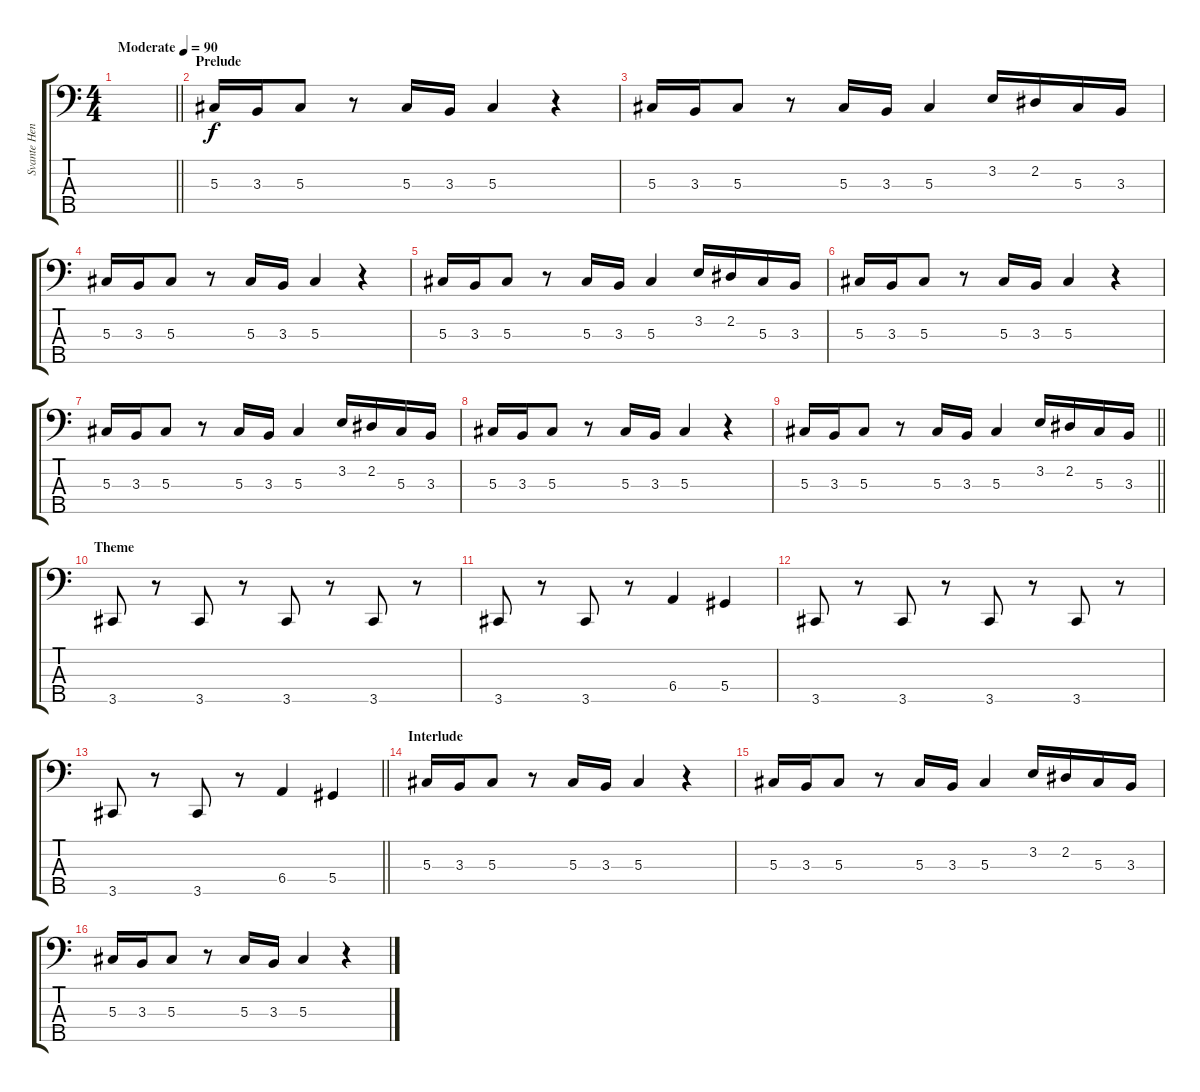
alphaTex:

\track ("Svante Henrysson" "Svante Hen") {instrument electricbassfinger}
\staff {score tabs}
\tuning (Gb2 Db2 Ab1 Eb1 Bb0) {hide}
\ts (4 4)
\tempo (90 "Moderate")
\clef f4
\barLineRight lightlight
\ks c
|
\section ("" "Prelude")
5.3.16 3.3.16 5.3.8 r.8 5.3.16 3.3.16 5.3.4 r.4 |
5.3.16 3.3.16 5.3.8 r.8 5.3.16 3.3.16 5.3.4 3.2.16 2.2.16 5.3.16 3.3.16 |
5.3.16 3.3.16 5.3.8 r.8 5.3.16 3.3.16 5.3.4 r.4 |
5.3.16 3.3.16 5.3.8 r.8 5.3.16 3.3.16 5.3.4 3.2.16 2.2.16 5.3.16 3.3.16 |
5.3.16 3.3.16 5.3.8 r.8 5.3.16 3.3.16 5.3.4 r.4 |
5.3.16 3.3.16 5.3.8 r.8 5.3.16 3.3.16 5.3.4 3.2.16 2.2.16 5.3.16 3.3.16 |
5.3.16 3.3.16 5.3.8 r.8 5.3.16 3.3.16 5.3.4 r.4 |
\barLineRight lightlight
5.3.16 3.3.16 5.3.8 r.8 5.3.16 3.3.16 5.3.4 3.2.16 2.2.16 5.3.16 3.3.16 |
\section ("" "Theme")
3.5.8 r.8 3.5.8 r.8 3.5.8 r.8 3.5.8 r.8 |
3.5.8 r.8 3.5.8 r.8 6.4.4 5.4.4 |
3.5.8 r.8 3.5.8 r.8 3.5.8 r.8 3.5.8 r.8 |
\barLineRight lightlight
3.5.8 r.8 3.5.8 r.8 6.4.4 5.4.4 |
\section ("" "Interlude")
5.3.16 3.3.16 5.3.8 r.8 5.3.16 3.3.16 5.3.4 r.4 |
5.3.16 3.3.16 5.3.8 r.8 5.3.16 3.3.16 5.3.4 3.2.16 2.2.16 5.3.16 3.3.16 |
5.3.16 3.3.16 5.3.8 r.8 5.3.16 3.3.16 5.3.4 r.4
